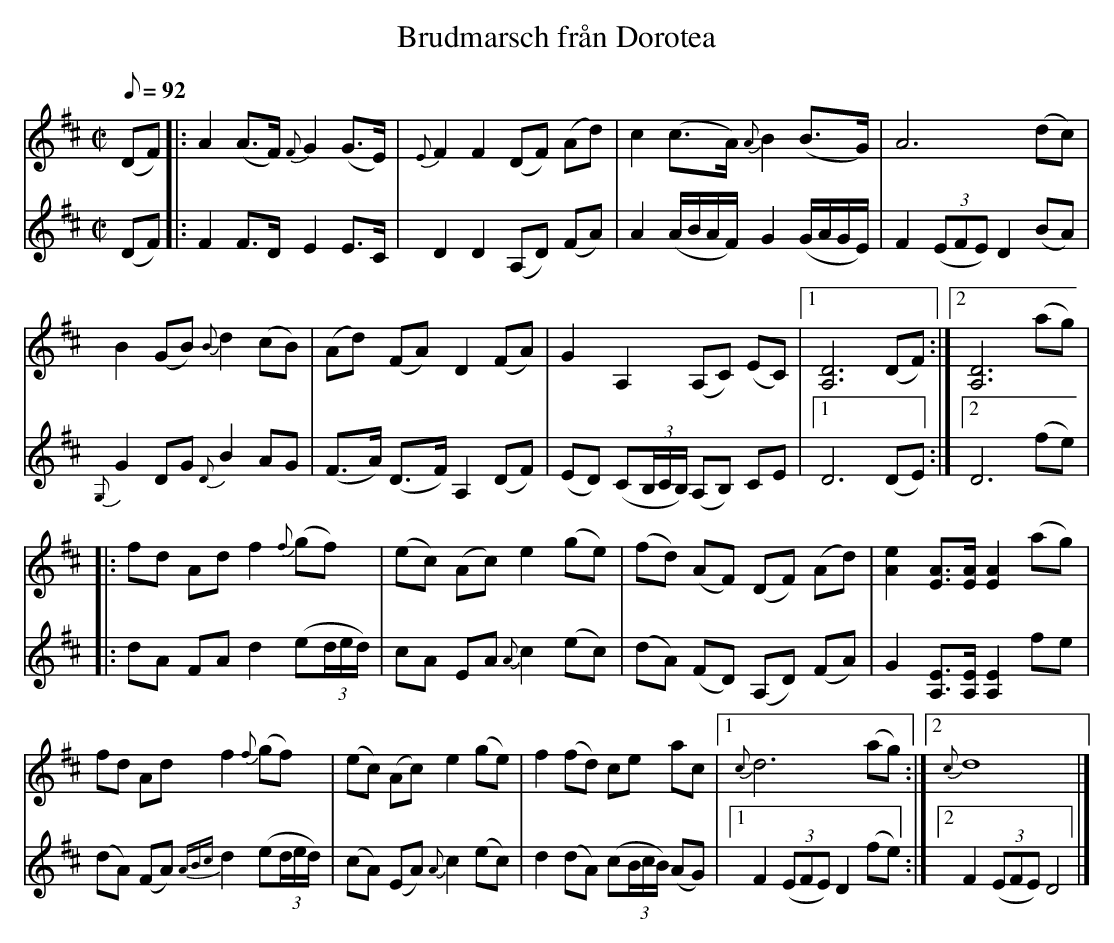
X:1
T: Brudmarsch från Dorotea
M: C|
L: 1/8
K: D
Q: 92
V:1
(DF) |: A2(A>F) {F}G2(G>E) | {E}F2F2 (DF) (Ad) | c2(c>A) {A}B2(B>G) | A6(dc) |
B2(GB) {B}d2(cB) | (Ad) (FA) D2(FA) | G2A,2 (A,C) (EC) |1 [A,D]6(DF) :|2 [A,D]6(ag) |
|: fd Ad f2{f}(gf) | (ec) (Ac) e2(ge) | (fd) (AF) (DF) (Ad) | [Ae]2[EA]>[EA] [EA]2(ag) |
fd Ad f2{f}(gf) | (ec) (Ac) e2(ge) | f2 (fd) ce ac |1 {c}d6(ag) :|2 {c}d8 |]
V:2
(DF) |: F2F>D E2E>C | D2D2 (A,D) (FA) | A2(A/B/A/F/) G2(G/A/G/E/) | F2 (3(EFE) D2(BA) |
{G,}G2DG {D}B2AG | (F>A) (D>F) A,2(DF) | (ED) (C(3B,/C/B,/) (A,B,) CE |1 D6(DE) :|2 D6(fe) |
|: dA FA d2 (e(3d/e/d/) | cA EA {A}c2(ec) | (dA) (FD) (A,D) (FA) | G2[A,E]>[A,E] [A,E]2fe |
(dA) (FA) {ABc}d2(e(3d/e/d/) | (cA) (EA) {A}c2(ec) | d2(dA) (c(3B/c/B/) (AG) |1 F2((3EFE) D2(fe) :|2 F2((3EFE) D4 |]
